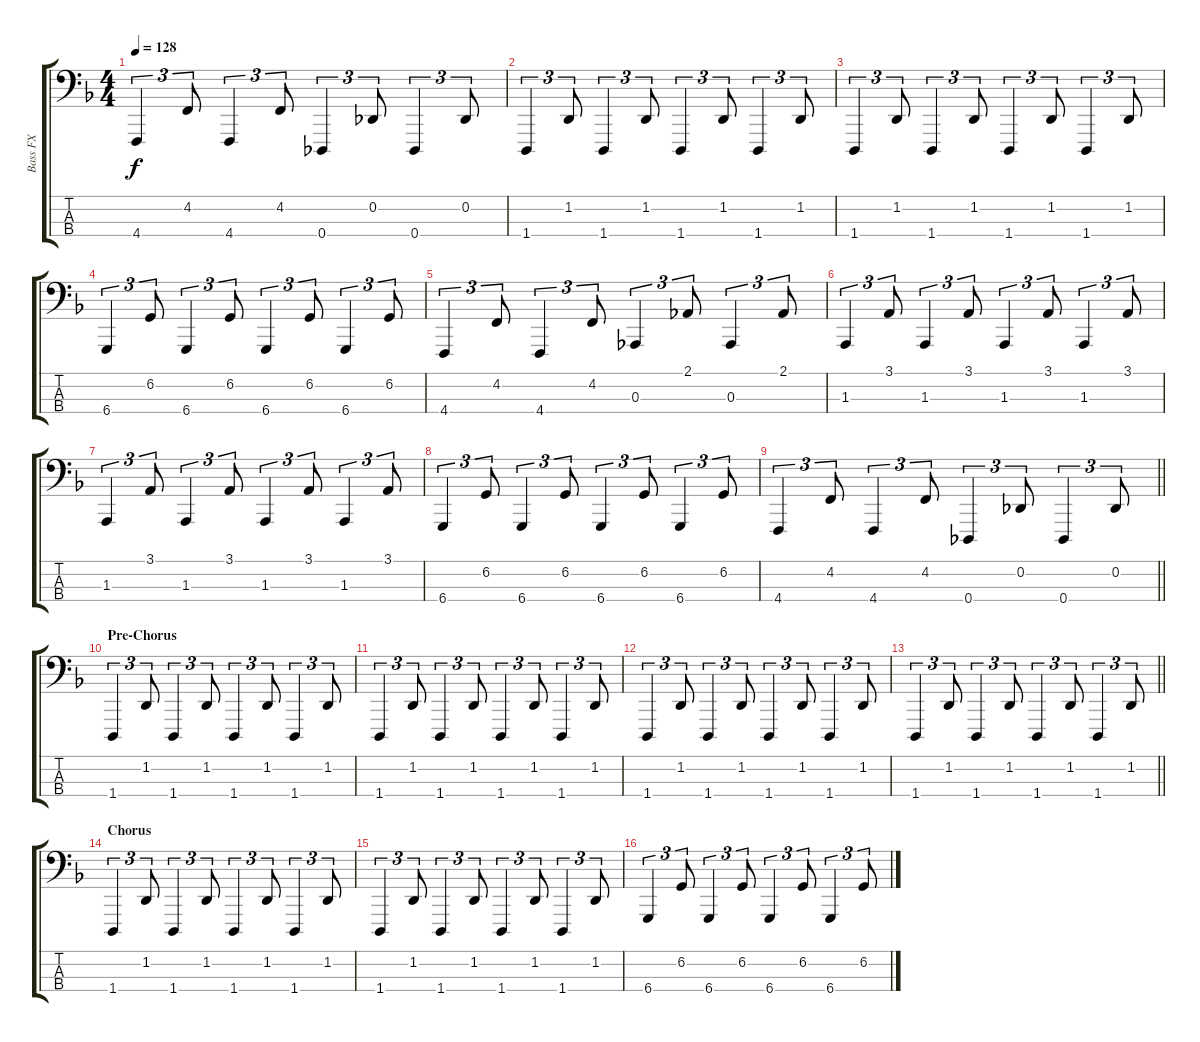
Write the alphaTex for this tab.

\track ("Bass FX" "Bass FX") {instrument lead2sawtooth}
\staff {score tabs}
\tuning (Gb2 Db2 Ab1 Db1) {hide}
\ts (4 4)
\tempo 128
\clef f4
\ks dminor
4.4.4{tu (3 2) dy f} 4.2.8{tu (3 2)} 4.4.4{tu (3 2)} 4.2.8{tu (3 2)} 0.4.4{tu (3 2)} 0.2.8{tu (3 2)} 0.4.4{tu (3 2)} 0.2.8{tu (3 2)} |
1.4.4{tu (3 2)} 1.2.8{tu (3 2)} 1.4.4{tu (3 2)} 1.2.8{tu (3 2)} 1.4.4{tu (3 2)} 1.2.8{tu (3 2)} 1.4.4{tu (3 2)} 1.2.8{tu (3 2)} |
1.4.4{tu (3 2)} 1.2.8{tu (3 2)} 1.4.4{tu (3 2)} 1.2.8{tu (3 2)} 1.4.4{tu (3 2)} 1.2.8{tu (3 2)} 1.4.4{tu (3 2)} 1.2.8{tu (3 2)} |
6.4.4{tu (3 2)} 6.2.8{tu (3 2)} 6.4.4{tu (3 2)} 6.2.8{tu (3 2)} 6.4.4{tu (3 2)} 6.2.8{tu (3 2)} 6.4.4{tu (3 2)} 6.2.8{tu (3 2)} |
4.4.4{tu (3 2)} 4.2.8{tu (3 2)} 4.4.4{tu (3 2)} 4.2.8{tu (3 2)} 0.3.4{tu (3 2)} 2.1.8{tu (3 2)} 0.3.4{tu (3 2)} 2.1.8{tu (3 2)} |
1.3.4{tu (3 2)} 3.1.8{tu (3 2)} 1.3.4{tu (3 2)} 3.1.8{tu (3 2)} 1.3.4{tu (3 2)} 3.1.8{tu (3 2)} 1.3.4{tu (3 2)} 3.1.8{tu (3 2)} |
1.3.4{tu (3 2)} 3.1.8{tu (3 2)} 1.3.4{tu (3 2)} 3.1.8{tu (3 2)} 1.3.4{tu (3 2)} 3.1.8{tu (3 2)} 1.3.4{tu (3 2)} 3.1.8{tu (3 2)} |
6.4.4{tu (3 2)} 6.2.8{tu (3 2)} 6.4.4{tu (3 2)} 6.2.8{tu (3 2)} 6.4.4{tu (3 2)} 6.2.8{tu (3 2)} 6.4.4{tu (3 2)} 6.2.8{tu (3 2)} |
\barLineRight lightlight
4.4.4{tu (3 2)} 4.2.8{tu (3 2)} 4.4.4{tu (3 2)} 4.2.8{tu (3 2)} 0.4.4{tu (3 2)} 0.2.8{tu (3 2)} 0.4.4{tu (3 2)} 0.2.8{tu (3 2)} |
\section ("" "Pre-Chorus")
1.4.4{tu (3 2)} 1.2.8{tu (3 2)} 1.4.4{tu (3 2)} 1.2.8{tu (3 2)} 1.4.4{tu (3 2)} 1.2.8{tu (3 2)} 1.4.4{tu (3 2)} 1.2.8{tu (3 2)} |
1.4.4{tu (3 2)} 1.2.8{tu (3 2)} 1.4.4{tu (3 2)} 1.2.8{tu (3 2)} 1.4.4{tu (3 2)} 1.2.8{tu (3 2)} 1.4.4{tu (3 2)} 1.2.8{tu (3 2)} |
1.4.4{tu (3 2)} 1.2.8{tu (3 2)} 1.4.4{tu (3 2)} 1.2.8{tu (3 2)} 1.4.4{tu (3 2)} 1.2.8{tu (3 2)} 1.4.4{tu (3 2)} 1.2.8{tu (3 2)} |
\barLineRight lightlight
1.4.4{tu (3 2)} 1.2.8{tu (3 2)} 1.4.4{tu (3 2)} 1.2.8{tu (3 2)} 1.4.4{tu (3 2)} 1.2.8{tu (3 2)} 1.4.4{tu (3 2)} 1.2.8{tu (3 2)} |
\section ("" "Chorus")
1.4.4{tu (3 2)} 1.2.8{tu (3 2)} 1.4.4{tu (3 2)} 1.2.8{tu (3 2)} 1.4.4{tu (3 2)} 1.2.8{tu (3 2)} 1.4.4{tu (3 2)} 1.2.8{tu (3 2)} |
1.4.4{tu (3 2)} 1.2.8{tu (3 2)} 1.4.4{tu (3 2)} 1.2.8{tu (3 2)} 1.4.4{tu (3 2)} 1.2.8{tu (3 2)} 1.4.4{tu (3 2)} 1.2.8{tu (3 2)} |
6.4.4{tu (3 2)} 6.2.8{tu (3 2)} 6.4.4{tu (3 2)} 6.2.8{tu (3 2)} 6.4.4{tu (3 2)} 6.2.8{tu (3 2)} 6.4.4{tu (3 2)} 6.2.8{tu (3 2)}
